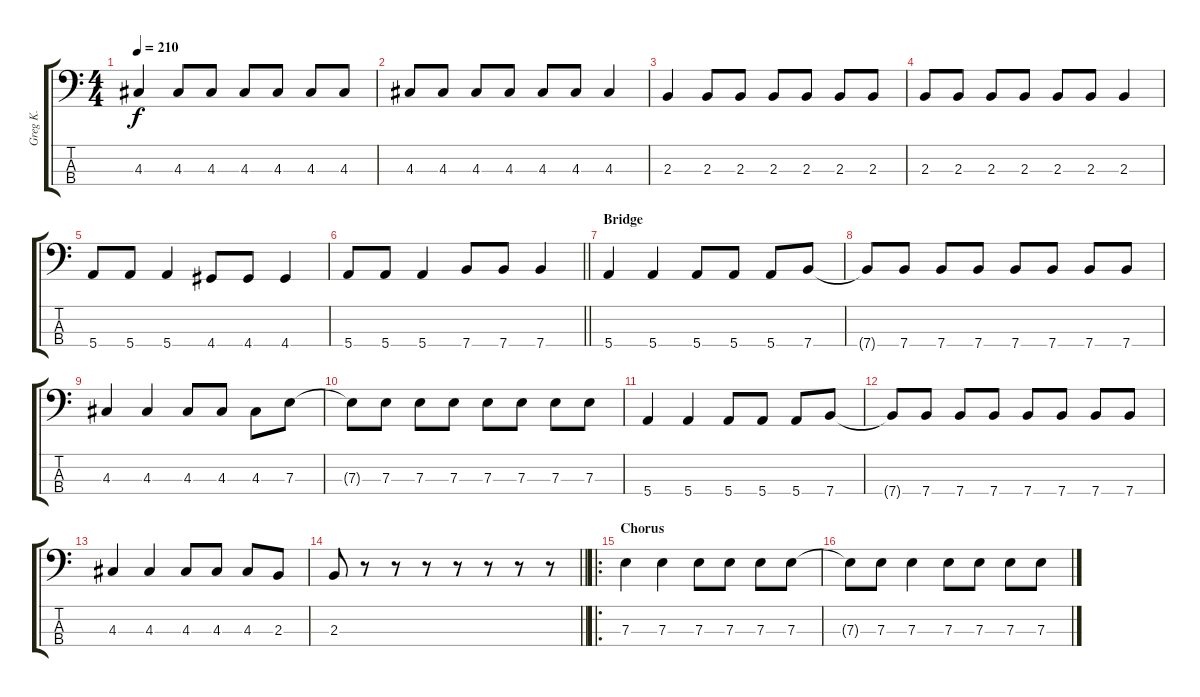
\track ("Greg K." "Greg K.") {instrument electricbasspick}
\staff {score tabs}
\tuning (G2 D2 A1 E1) {hide}
\ts (4 4)
\tempo 210
\clef f4
\ks c
4.3.4{dy f} 4.3.8 4.3.8 4.3.8 4.3.8 4.3.8 4.3.8 |
4.3.8 4.3.8 4.3.8 4.3.8 4.3.8 4.3.8 4.3.4 |
2.3.4 2.3.8 2.3.8 2.3.8 2.3.8 2.3.8 2.3.8 |
2.3.8 2.3.8 2.3.8 2.3.8 2.3.8 2.3.8 2.3.4 |
5.4.8 5.4.8 5.4.4 4.4.8 4.4.8 4.4.4 |
\barLineRight lightlight
5.4.8 5.4.8 5.4.4 7.4.8 7.4.8 7.4.4 |
\section ("" "Bridge")
5.4.4 5.4.4 5.4.8 5.4.8 5.4.8 7.4.8 |
7.4{t}.8 7.4.8 7.4.8 7.4.8 7.4.8 7.4.8 7.4.8 7.4.8 |
4.3.4 4.3.4 4.3.8 4.3.8 4.3.8 7.3.8 |
7.3{t}.8 7.3.8 7.3.8 7.3.8 7.3.8 7.3.8 7.3.8 7.3.8 |
5.4.4 5.4.4 5.4.8 5.4.8 5.4.8 7.4.8 |
7.4{t}.8 7.4.8 7.4.8 7.4.8 7.4.8 7.4.8 7.4.8 7.4.8 |
4.3.4 4.3.4 4.3.8 4.3.8 4.3.8 2.3.8 |
\barLineRight lightlight
2.3.8 r.8 r.8 r.8 r.8 r.8 r.8 r.8 |
\ro
\section ("" "Chorus")
7.3.4 7.3.4 7.3.8 7.3.8 7.3.8 7.3.8 |
7.3{t}.8 7.3.8 7.3.4 7.3.8 7.3.8 7.3.8 7.3.8
